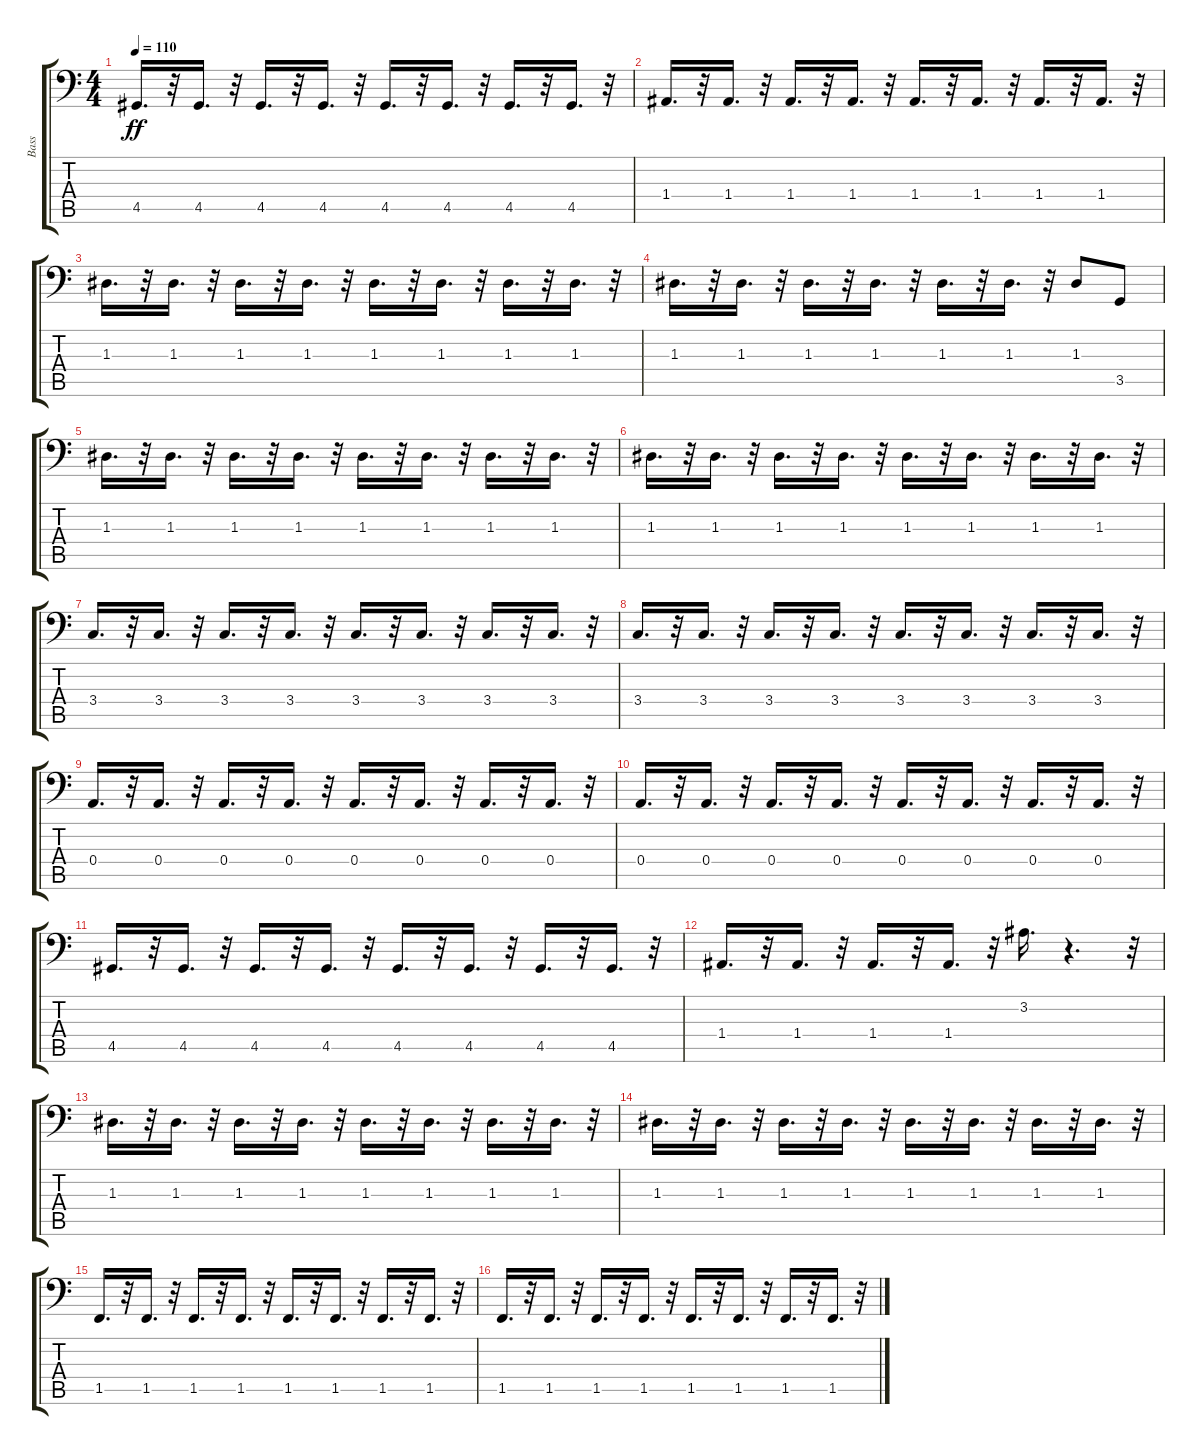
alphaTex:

\track ("Bass" "Bass") {instrument electricbassfinger}
\staff {score tabs}
\tuning (C3 G2 D2 A1 E1 B0) {hide}
\ts (4 4)
\tempo 110
\clef f4
\ks c
4.5.16{d dy ff} r.32 4.5.16{d} r.32 4.5.16{d} r.32 4.5.16{d} r.32 4.5.16{d} r.32 4.5.16{d} r.32 4.5.16{d} r.32 4.5.16{d} r.32 |
1.4.16{d} r.32 1.4.16{d} r.32 1.4.16{d} r.32 1.4.16{d} r.32 1.4.16{d} r.32 1.4.16{d} r.32 1.4.16{d} r.32 1.4.16{d} r.32 |
1.3.16{d} r.32 1.3.16{d} r.32 1.3.16{d} r.32 1.3.16{d} r.32 1.3.16{d} r.32 1.3.16{d} r.32 1.3.16{d} r.32 1.3.16{d} r.32 |
1.3.16{d} r.32 1.3.16{d} r.32 1.3.16{d} r.32 1.3.16{d} r.32 1.3.16{d} r.32 1.3.16{d} r.32 1.3.8 3.5.8 |
1.3.16{d} r.32 1.3.16{d} r.32 1.3.16{d} r.32 1.3.16{d} r.32 1.3.16{d} r.32 1.3.16{d} r.32 1.3.16{d} r.32 1.3.16{d} r.32 |
1.3.16{d} r.32 1.3.16{d} r.32 1.3.16{d} r.32 1.3.16{d} r.32 1.3.16{d} r.32 1.3.16{d} r.32 1.3.16{d} r.32 1.3.16{d} r.32 |
3.4.16{d} r.32 3.4.16{d} r.32 3.4.16{d} r.32 3.4.16{d} r.32 3.4.16{d} r.32 3.4.16{d} r.32 3.4.16{d} r.32 3.4.16{d} r.32 |
3.4.16{d} r.32 3.4.16{d} r.32 3.4.16{d} r.32 3.4.16{d} r.32 3.4.16{d} r.32 3.4.16{d} r.32 3.4.16{d} r.32 3.4.16{d} r.32 |
0.4.16{d} r.32 0.4.16{d} r.32 0.4.16{d} r.32 0.4.16{d} r.32 0.4.16{d} r.32 0.4.16{d} r.32 0.4.16{d} r.32 0.4.16{d} r.32 |
0.4.16{d} r.32 0.4.16{d} r.32 0.4.16{d} r.32 0.4.16{d} r.32 0.4.16{d} r.32 0.4.16{d} r.32 0.4.16{d} r.32 0.4.16{d} r.32 |
4.5.16{d} r.32 4.5.16{d} r.32 4.5.16{d} r.32 4.5.16{d} r.32 4.5.16{d} r.32 4.5.16{d} r.32 4.5.16{d} r.32 4.5.16{d} r.32 |
1.4.16{d} r.32 1.4.16{d} r.32 1.4.16{d} r.32 1.4.16{d} r.32 3.2.16{d} r.4{d} r.32 |
1.3.16{d} r.32 1.3.16{d} r.32 1.3.16{d} r.32 1.3.16{d} r.32 1.3.16{d} r.32 1.3.16{d} r.32 1.3.16{d} r.32 1.3.16{d} r.32 |
1.3.16{d} r.32 1.3.16{d} r.32 1.3.16{d} r.32 1.3.16{d} r.32 1.3.16{d} r.32 1.3.16{d} r.32 1.3.16{d} r.32 1.3.16{d} r.32 |
1.5.16{d} r.32 1.5.16{d} r.32 1.5.16{d} r.32 1.5.16{d} r.32 1.5.16{d} r.32 1.5.16{d} r.32 1.5.16{d} r.32 1.5.16{d} r.32 |
1.5.16{d} r.32 1.5.16{d} r.32 1.5.16{d} r.32 1.5.16{d} r.32 1.5.16{d} r.32 1.5.16{d} r.32 1.5.16{d} r.32 1.5.16{d} r.32
